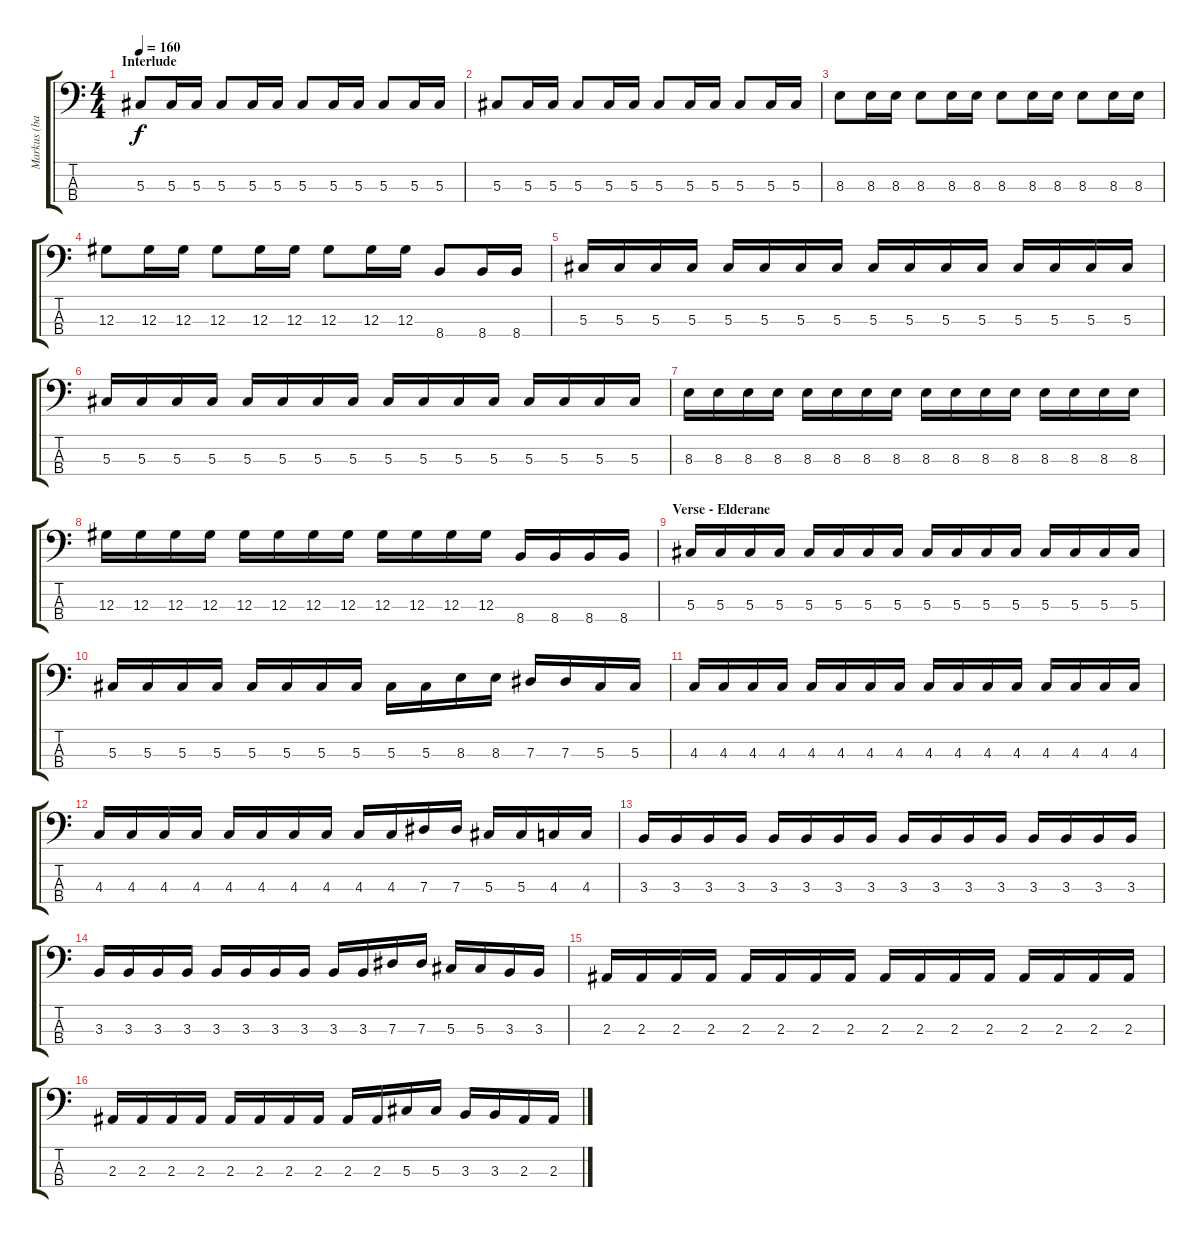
\track ("Markus (bass)" "Markus (ba") {instrument electricbassfinger}
\staff {score tabs}
\tuning (Gb2 Db2 Ab1 Eb1) {hide}
\ts (4 4)
\section ("" "Interlude")
\tempo 160
\clef f4
\ks c
5.3.8{dy f} 5.3.16 5.3.16 5.3.8 5.3.16 5.3.16 5.3.8 5.3.16 5.3.16 5.3.8 5.3.16 5.3.16 |
5.3.8 5.3.16 5.3.16 5.3.8 5.3.16 5.3.16 5.3.8 5.3.16 5.3.16 5.3.8 5.3.16 5.3.16 |
8.3.8 8.3.16 8.3.16 8.3.8 8.3.16 8.3.16 8.3.8 8.3.16 8.3.16 8.3.8 8.3.16 8.3.16 |
12.3.8 12.3.16 12.3.16 12.3.8 12.3.16 12.3.16 12.3.8 12.3.16 12.3.16 8.4.8 8.4.16 8.4.16 |
5.3.16 5.3.16 5.3.16 5.3.16 5.3.16 5.3.16 5.3.16 5.3.16 5.3.16 5.3.16 5.3.16 5.3.16 5.3.16 5.3.16 5.3.16 5.3.16 |
5.3.16 5.3.16 5.3.16 5.3.16 5.3.16 5.3.16 5.3.16 5.3.16 5.3.16 5.3.16 5.3.16 5.3.16 5.3.16 5.3.16 5.3.16 5.3.16 |
8.3.16 8.3.16 8.3.16 8.3.16 8.3.16 8.3.16 8.3.16 8.3.16 8.3.16 8.3.16 8.3.16 8.3.16 8.3.16 8.3.16 8.3.16 8.3.16 |
12.3.16 12.3.16 12.3.16 12.3.16 12.3.16 12.3.16 12.3.16 12.3.16 12.3.16 12.3.16 12.3.16 12.3.16 8.4.16 8.4.16 8.4.16 8.4.16 |
\section ("" "Verse - Elderane")
5.3.16 5.3.16 5.3.16 5.3.16 5.3.16 5.3.16 5.3.16 5.3.16 5.3.16 5.3.16 5.3.16 5.3.16 5.3.16 5.3.16 5.3.16 5.3.16 |
5.3.16 5.3.16 5.3.16 5.3.16 5.3.16 5.3.16 5.3.16 5.3.16 5.3.16 5.3.16 8.3.16 8.3.16 7.3.16 7.3.16 5.3.16 5.3.16 |
4.3.16 4.3.16 4.3.16 4.3.16 4.3.16 4.3.16 4.3.16 4.3.16 4.3.16 4.3.16 4.3.16 4.3.16 4.3.16 4.3.16 4.3.16 4.3.16 |
4.3.16 4.3.16 4.3.16 4.3.16 4.3.16 4.3.16 4.3.16 4.3.16 4.3.16 4.3.16 7.3.16 7.3.16 5.3.16 5.3.16 4.3.16 4.3.16 |
3.3.16 3.3.16 3.3.16 3.3.16 3.3.16 3.3.16 3.3.16 3.3.16 3.3.16 3.3.16 3.3.16 3.3.16 3.3.16 3.3.16 3.3.16 3.3.16 |
3.3.16 3.3.16 3.3.16 3.3.16 3.3.16 3.3.16 3.3.16 3.3.16 3.3.16 3.3.16 7.3.16 7.3.16 5.3.16 5.3.16 3.3.16 3.3.16 |
2.3.16 2.3.16 2.3.16 2.3.16 2.3.16 2.3.16 2.3.16 2.3.16 2.3.16 2.3.16 2.3.16 2.3.16 2.3.16 2.3.16 2.3.16 2.3.16 |
2.3.16 2.3.16 2.3.16 2.3.16 2.3.16 2.3.16 2.3.16 2.3.16 2.3.16 2.3.16 5.3.16 5.3.16 3.3.16 3.3.16 2.3.16 2.3.16
